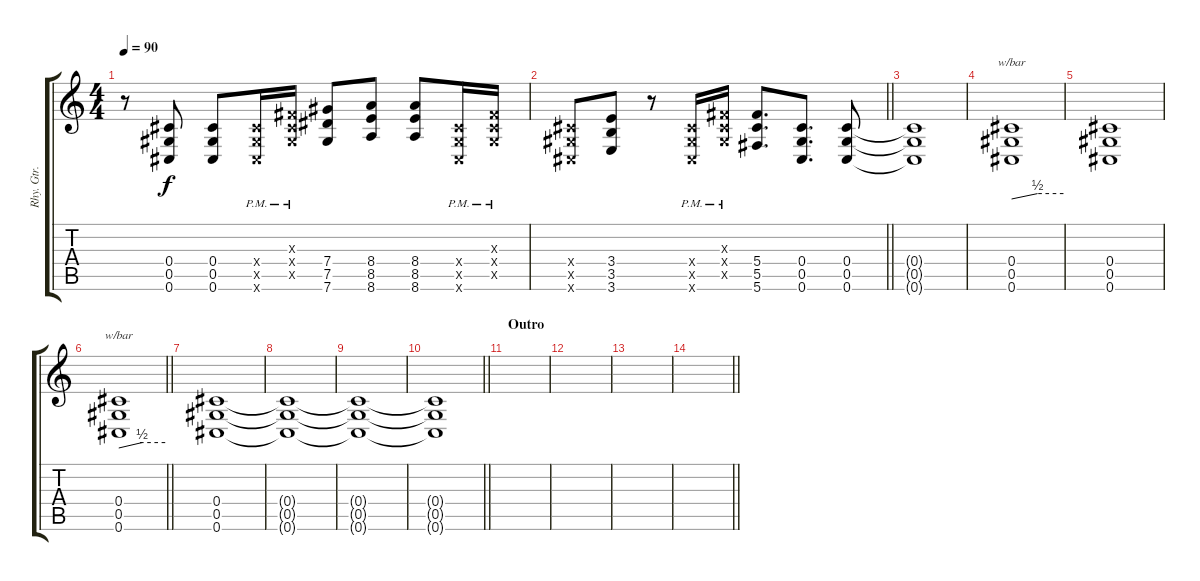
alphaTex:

\track ("Rhy. Gtr. 2" "Rhy. Gtr. ") {instrument distortionguitar}
\staff {score tabs}
\tuning (Eb4 Bb3 Gb3 Db3 Ab2 Db2) {hide}
\ts (4 4)
\tempo 90
\clef g2
\ks c
r.8{dy f} (0.4 0.5 0.6).8 (0.4 0.5 0.6).8 (0.4{x} 0.5{pm x} 0.6{pm x}).16 (0.3{x} 0.4{pm x} 0.5{pm x}).16 (7.4 7.5 7.6).8 (8.4 8.5 8.6).8 (8.4 8.5 8.6).8 (0.4{x} 0.5{pm x} 0.6{pm x}).16 (0.3{x} 0.4{pm x} 0.5{pm x}).16 |
\barLineRight lightlight
(0.4{x} 0.5{x} 0.6{x}).8 (3.4 3.5 3.6).8 r.8 (0.4{x} 0.5{pm x} 0.6{pm x}).16 (0.3{x} 0.4{pm x} 0.5{pm x}).16 (5.4 5.5 5.6).8{d} (0.4 0.5 0.6).8{d} (0.4 0.5 0.6).8 |
\section ("" "")
(0.4{t} 0.5{t} 0.6{t}).1 |
(0.4 0.5 0.6).1{tbe (custom default 0 0 30 2 60 2)} |
(0.4 0.5 0.6).1 |
\barLineRight lightlight
(0.4 0.5 0.6).1{tbe (custom default 0 0 30 2 60 2)} |
\section ("" "")
(0.4 0.5 0.6).1 |
(0.4{t} 0.5{t} 0.6{t}).1 |
(0.4{t} 0.5{t} 0.6{t}).1 |
\barLineRight lightlight
(0.4{t} 0.5{t} 0.6{t}).1 |
\section ("" "Outro")
|
|
|
\barLineRight lightlight
